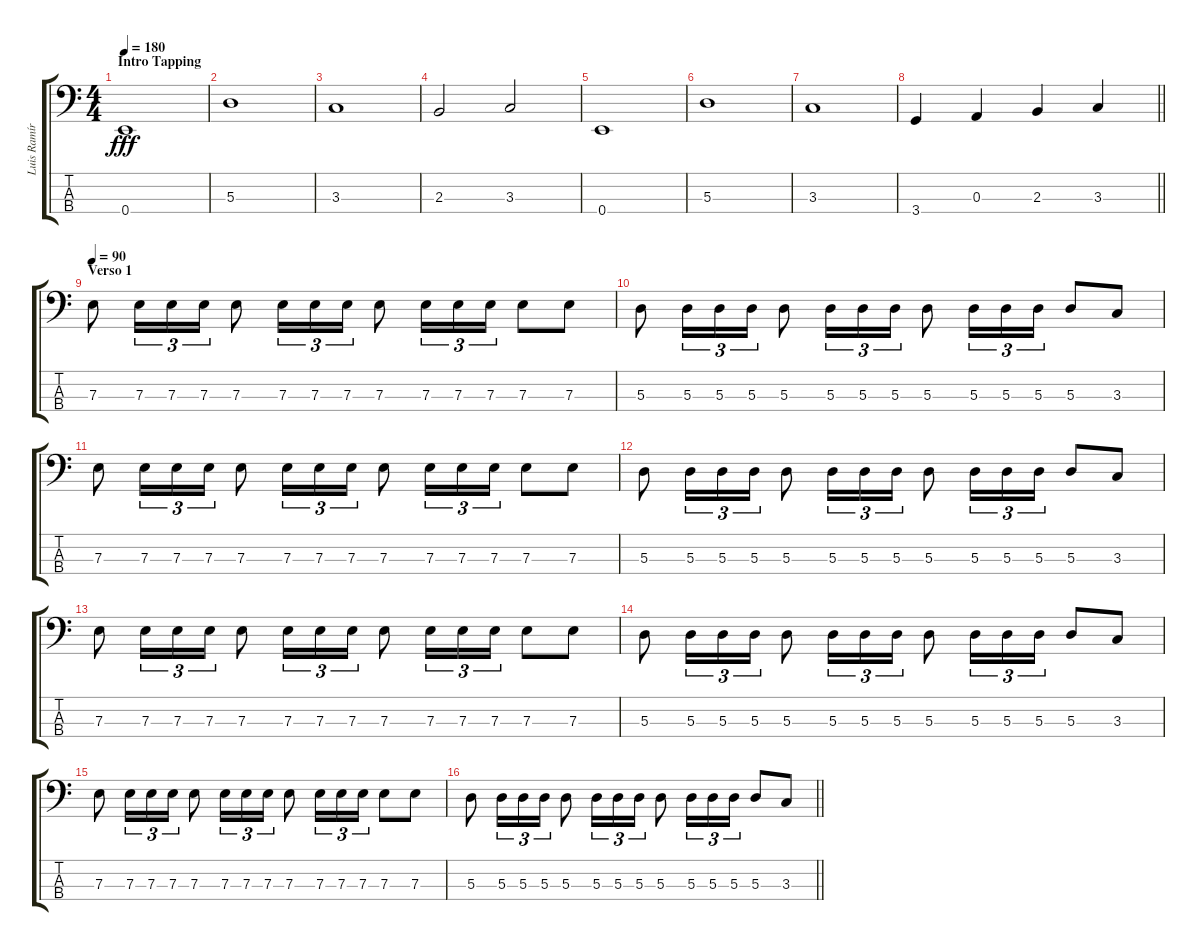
\track ("Luis Ramírez" "Luis Ramír") {instrument electricbassfinger}
\staff {score tabs}
\tuning (G2 D2 A1 E1) {hide}
\ts (4 4)
\section ("" "Intro Tapping")
\tempo 180
\clef f4
\ks c
0.4.1{dy fff instrument electricbassfinger} |
5.3.1 |
3.3.1 |
2.3.2 3.3.2 |
0.4.1 |
5.3.1 |
3.3.1 |
\barLineRight lightlight
3.4.4 0.3.4 2.3.4 3.3.4 |
\section ("" "Verso 1")
\tempo 90
7.3.8 7.3.16{tu (3 2)} 7.3.16{tu (3 2)} 7.3.16{tu (3 2)} 7.3.8 7.3.16{tu (3 2)} 7.3.16{tu (3 2)} 7.3.16{tu (3 2)} 7.3.8 7.3.16{tu (3 2)} 7.3.16{tu (3 2)} 7.3.16{tu (3 2)} 7.3.8 7.3.8 |
5.3.8 5.3.16{tu (3 2)} 5.3.16{tu (3 2)} 5.3.16{tu (3 2)} 5.3.8 5.3.16{tu (3 2)} 5.3.16{tu (3 2)} 5.3.16{tu (3 2)} 5.3.8 5.3.16{tu (3 2)} 5.3.16{tu (3 2)} 5.3.16{tu (3 2)} 5.3.8 3.3.8 |
7.3.8 7.3.16{tu (3 2)} 7.3.16{tu (3 2)} 7.3.16{tu (3 2)} 7.3.8 7.3.16{tu (3 2)} 7.3.16{tu (3 2)} 7.3.16{tu (3 2)} 7.3.8 7.3.16{tu (3 2)} 7.3.16{tu (3 2)} 7.3.16{tu (3 2)} 7.3.8 7.3.8 |
5.3.8 5.3.16{tu (3 2)} 5.3.16{tu (3 2)} 5.3.16{tu (3 2)} 5.3.8 5.3.16{tu (3 2)} 5.3.16{tu (3 2)} 5.3.16{tu (3 2)} 5.3.8 5.3.16{tu (3 2)} 5.3.16{tu (3 2)} 5.3.16{tu (3 2)} 5.3.8 3.3.8 |
7.3.8 7.3.16{tu (3 2)} 7.3.16{tu (3 2)} 7.3.16{tu (3 2)} 7.3.8 7.3.16{tu (3 2)} 7.3.16{tu (3 2)} 7.3.16{tu (3 2)} 7.3.8 7.3.16{tu (3 2)} 7.3.16{tu (3 2)} 7.3.16{tu (3 2)} 7.3.8 7.3.8 |
5.3.8 5.3.16{tu (3 2)} 5.3.16{tu (3 2)} 5.3.16{tu (3 2)} 5.3.8 5.3.16{tu (3 2)} 5.3.16{tu (3 2)} 5.3.16{tu (3 2)} 5.3.8 5.3.16{tu (3 2)} 5.3.16{tu (3 2)} 5.3.16{tu (3 2)} 5.3.8 3.3.8 |
7.3.8 7.3.16{tu (3 2)} 7.3.16{tu (3 2)} 7.3.16{tu (3 2)} 7.3.8 7.3.16{tu (3 2)} 7.3.16{tu (3 2)} 7.3.16{tu (3 2)} 7.3.8 7.3.16{tu (3 2)} 7.3.16{tu (3 2)} 7.3.16{tu (3 2)} 7.3.8 7.3.8 |
\barLineRight lightlight
5.3.8 5.3.16{tu (3 2)} 5.3.16{tu (3 2)} 5.3.16{tu (3 2)} 5.3.8 5.3.16{tu (3 2)} 5.3.16{tu (3 2)} 5.3.16{tu (3 2)} 5.3.8 5.3.16{tu (3 2)} 5.3.16{tu (3 2)} 5.3.16{tu (3 2)} 5.3.8 3.3.8
